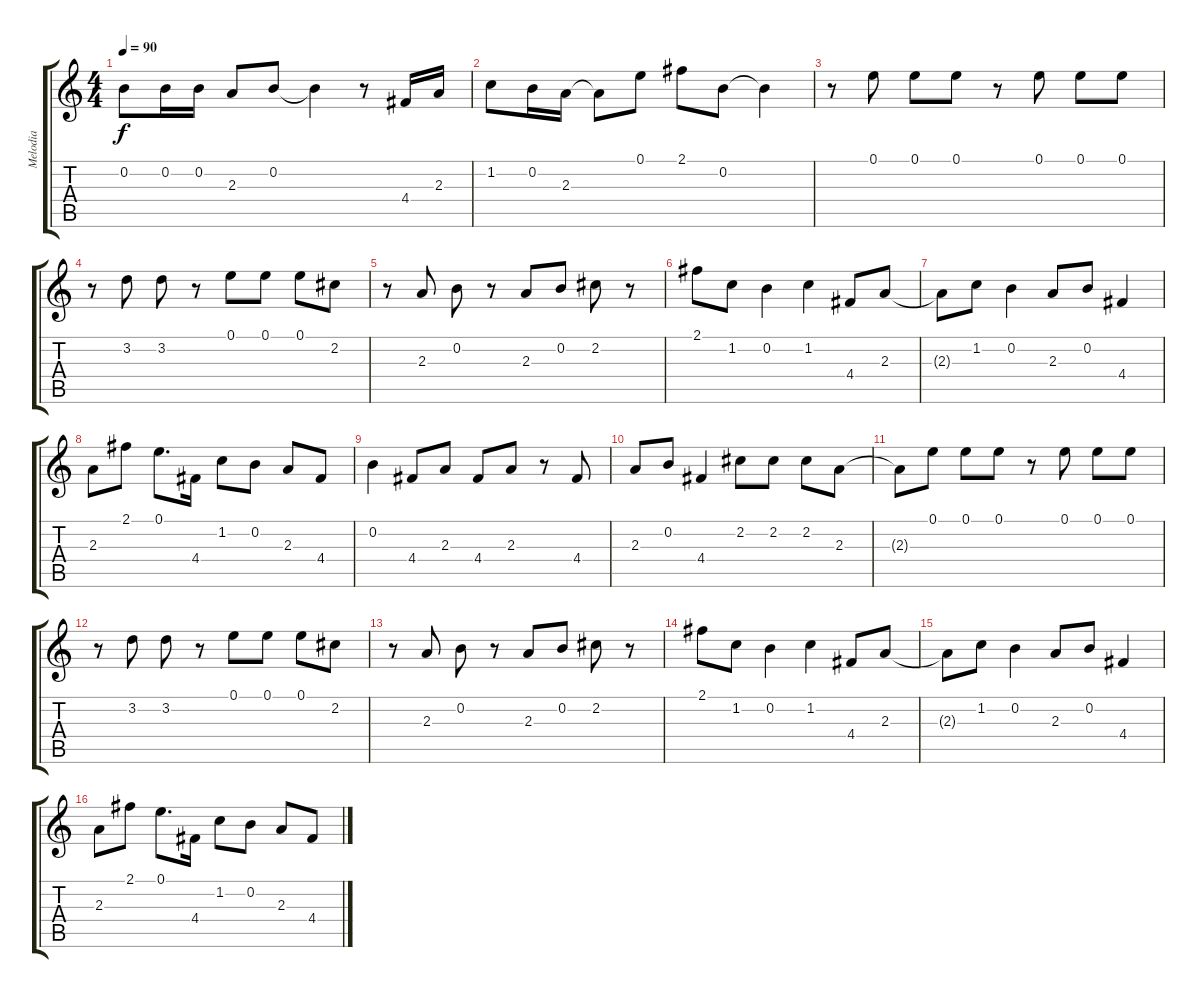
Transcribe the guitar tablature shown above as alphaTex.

\track ("Melodia" "Melodia") {instrument acousticguitarnylon}
\staff {score tabs}
\tuning (E4 B3 G3 D3 A2 E2) {hide}
\ts (4 4)
\tempo 90
\clef g2
\ks c
0.2.8{dy f} 0.2.16 0.2.16 2.3.8 0.2.8 0.2{t}.4 r.8 4.4.16 2.3.16 |
1.2.8 0.2.16 2.3.16 2.3{t}.8 0.1.8 2.1.8 0.2.8 0.2{t}.4 |
r.8 0.1.8 0.1.8 0.1.8 r.8 0.1.8 0.1.8 0.1.8 |
r.8 3.2.8 3.2.8 r.8 0.1.8 0.1.8 0.1.8 2.2.8 |
r.8 2.3.8 0.2.8 r.8 2.3.8 0.2.8 2.2.8 r.8 |
2.1.8 1.2.8 0.2.4 1.2.4 4.4.8 2.3.8 |
2.3{t}.8 1.2.8 0.2.4 2.3.8 0.2.8 4.4.4 |
2.3.8 2.1.8 0.1.8{d} 4.4.16 1.2.8 0.2.8 2.3.8 4.4.8 |
0.2.4 4.4.8 2.3.8 4.4.8 2.3.8 r.8 4.4.8 |
2.3.8 0.2.8 4.4.4 2.2.8 2.2.8 2.2.8 2.3.8 |
2.3{t}.8 0.1.8 0.1.8 0.1.8 r.8 0.1.8 0.1.8 0.1.8 |
r.8 3.2.8 3.2.8 r.8 0.1.8 0.1.8 0.1.8 2.2.8 |
r.8 2.3.8 0.2.8 r.8 2.3.8 0.2.8 2.2.8 r.8 |
2.1.8 1.2.8 0.2.4 1.2.4 4.4.8 2.3.8 |
2.3{t}.8 1.2.8 0.2.4 2.3.8 0.2.8 4.4.4 |
2.3.8 2.1.8 0.1.8{d} 4.4.16 1.2.8 0.2.8 2.3.8 4.4.8
